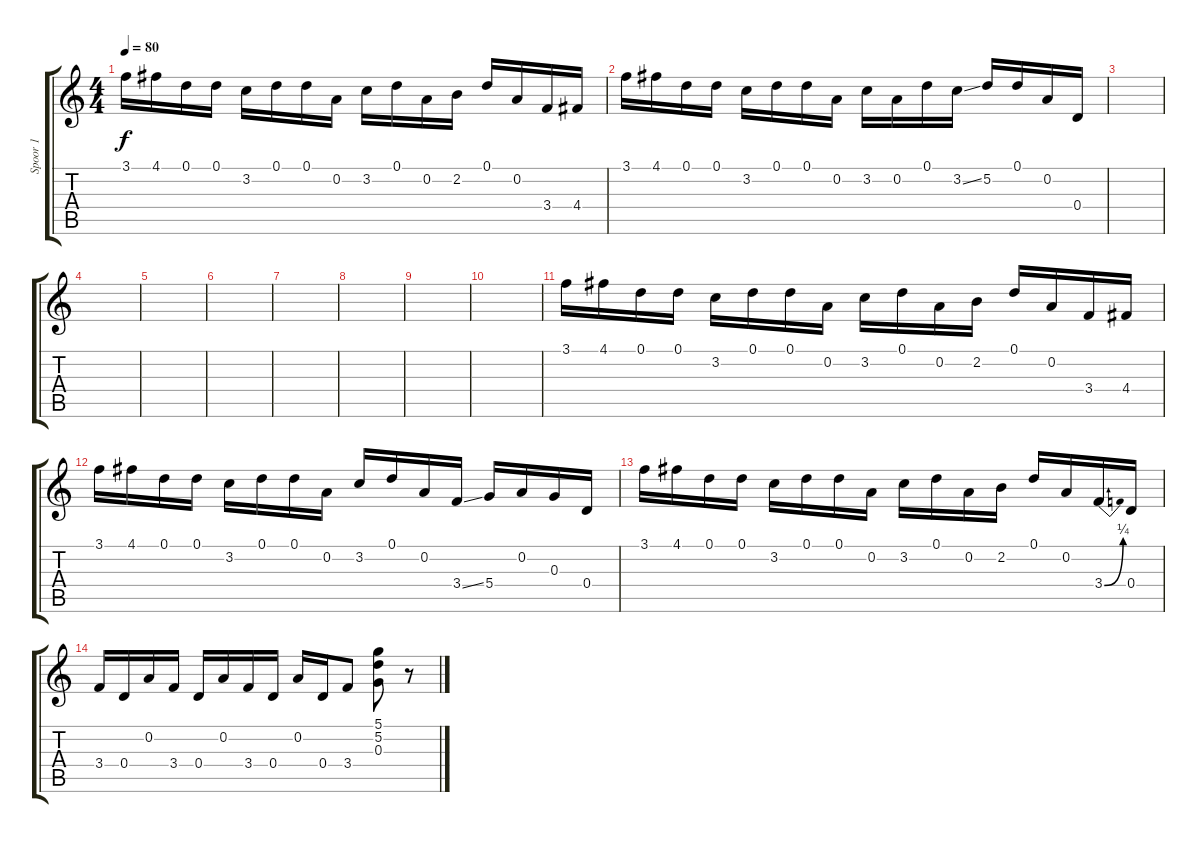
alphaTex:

\track ("Spoor 1" "Spoor 1") {instrument banjo}
\staff {score tabs}
\tuning (D4 A3 G3 D3 A2 D2) {hide}
\displaytranspose 12
\ts (4 4)
\tempo 80
\clef g2
\ks c
3.1.16{dy f} 4.1.16 0.1.16 0.1.16 3.2.16 0.1.16 0.1.16 0.2.16 3.2.16 0.1.16 0.2.16 2.2.16 0.1.16 0.2.16 3.4.16 4.4.16 |
3.1.16 4.1.16 0.1.16 0.1.16 3.2.16 0.1.16 0.1.16 0.2.16 3.2.16 0.2.16 0.1.16 3.2{ss}.16 5.2.16 0.1.16 0.2.16 0.4.16 |
|
|
|
|
|
|
|
|
3.1.16 4.1.16 0.1.16 0.1.16 3.2.16 0.1.16 0.1.16 0.2.16 3.2.16 0.1.16 0.2.16 2.2.16 0.1.16 0.2.16 3.4.16 4.4.16 |
3.1.16 4.1.16 0.1.16 0.1.16 3.2.16 0.1.16 0.1.16 0.2.16 3.2.16 0.1.16 0.2.16 3.4{ss}.16 5.4.16 0.2.16 0.3.16 0.4.16 |
3.1.16 4.1.16 0.1.16 0.1.16 3.2.16 0.1.16 0.1.16 0.2.16 3.2.16 0.1.16 0.2.16 2.2.16 0.1.16 0.2.16 3.4{be (bend 0 0 60 1)}.16 0.4.16 |
3.4.16 0.4.16 0.2.16 3.4.16 0.4.16 0.2.16 3.4.16 0.4.16 0.2.16 0.4.16 3.4.8 (5.1 5.2 0.3).8 r.8
